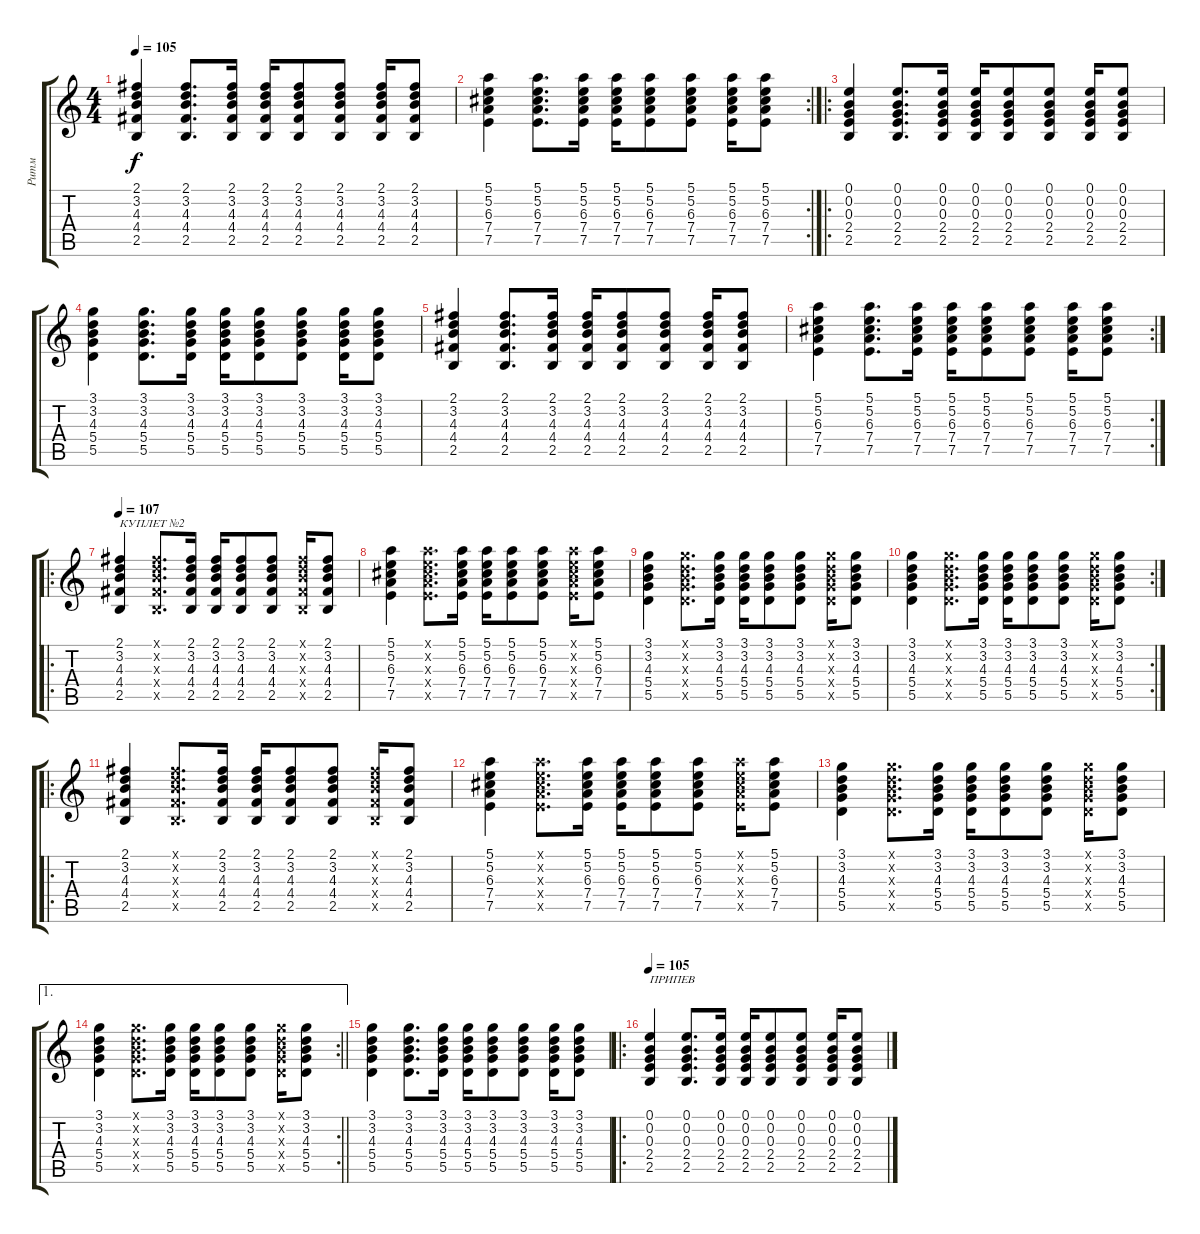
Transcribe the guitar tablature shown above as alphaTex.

\track ("Ритм" "Ритм") {instrument acousticguitarnylon}
\staff {score tabs}
\tuning (E4 B3 G3 D3 A2 E2) {hide}
\ts (4 4)
\tempo 105
\clef g2
\ks c
(2.1 3.2 4.3 4.4 2.5).4{dy f} (2.1 3.2 4.3 4.4 2.5).8{d} (2.1 3.2 4.3 4.4 2.5).16 (2.1 3.2 4.3 4.4 2.5).16 (2.1 3.2 4.3 4.4 2.5).8 (2.1 3.2 4.3 4.4 2.5).8 (2.1 3.2 4.3 4.4 2.5).16 (2.1 3.2 4.3 4.4 2.5).8 |
\rc 2
(5.1 5.2 6.3 7.4 7.5).4 (5.1 5.2 6.3 7.4 7.5).8{d} (5.1 5.2 6.3 7.4 7.5).16 (5.1 5.2 6.3 7.4 7.5).16 (5.1 5.2 6.3 7.4 7.5).8 (5.1 5.2 6.3 7.4 7.5).8 (5.1 5.2 6.3 7.4 7.5).16 (5.1 5.2 6.3 7.4 7.5).8 |
\ro
(0.1 0.2 0.3 2.4 2.5).4 (0.1 0.2 0.3 2.4 2.5).8{d} (0.1 0.2 0.3 2.4 2.5).16 (0.1 0.2 0.3 2.4 2.5).16 (0.1 0.2 0.3 2.4 2.5).8 (0.1 0.2 0.3 2.4 2.5).8 (0.1 0.2 0.3 2.4 2.5).16 (0.1 0.2 0.3 2.4 2.5).8 |
(3.1 3.2 4.3 5.4 5.5).4 (3.1 3.2 4.3 5.4 5.5).8{d} (3.1 3.2 4.3 5.4 5.5).16 (3.1 3.2 4.3 5.4 5.5).16 (3.1 3.2 4.3 5.4 5.5).8 (3.1 3.2 4.3 5.4 5.5).8 (3.1 3.2 4.3 5.4 5.5).16 (3.1 3.2 4.3 5.4 5.5).8 |
(2.1 3.2 4.3 4.4 2.5).4 (2.1 3.2 4.3 4.4 2.5).8{d} (2.1 3.2 4.3 4.4 2.5).16 (2.1 3.2 4.3 4.4 2.5).16 (2.1 3.2 4.3 4.4 2.5).8 (2.1 3.2 4.3 4.4 2.5).8 (2.1 3.2 4.3 4.4 2.5).16 (2.1 3.2 4.3 4.4 2.5).8 |
\rc 2
(5.1 5.2 6.3 7.4 7.5).4 (5.1 5.2 6.3 7.4 7.5).8{d} (5.1 5.2 6.3 7.4 7.5).16 (5.1 5.2 6.3 7.4 7.5).16 (5.1 5.2 6.3 7.4 7.5).8 (5.1 5.2 6.3 7.4 7.5).8 (5.1 5.2 6.3 7.4 7.5).16 (5.1 5.2 6.3 7.4 7.5).8 |
\ro
\tempo 107
(2.1 3.2 4.3 4.4 2.5).4{txt "КУПЛЕТ №2"} (2.1{x} 3.2{x} 4.3{x} 4.4{x} 2.5{x}).8{d} (2.1 3.2 4.3 4.4 2.5).16 (2.1 3.2 4.3 4.4 2.5).16 (2.1 3.2 4.3 4.4 2.5).8 (2.1 3.2 4.3 4.4 2.5).8 (2.1{x} 3.2{x} 4.3{x} 4.4{x} 2.5{x}).16 (2.1 3.2 4.3 4.4 2.5).8 |
(5.1 5.2 6.3 7.4 7.5).4 (5.1{x} 5.2{x} 6.3{x} 7.4{x} 7.5{x}).8{d} (5.1 5.2 6.3 7.4 7.5).16 (5.1 5.2 6.3 7.4 7.5).16 (5.1 5.2 6.3 7.4 7.5).8 (5.1 5.2 6.3 7.4 7.5).8 (5.1{x} 5.2{x} 6.3{x} 7.4{x} 7.5{x}).16 (5.1 5.2 6.3 7.4 7.5).8 |
(3.1 3.2 4.3 5.4 5.5).4 (3.1{x} 3.2{x} 4.3{x} 5.4{x} 5.5{x}).8{d} (3.1 3.2 4.3 5.4 5.5).16 (3.1 3.2 4.3 5.4 5.5).16 (3.1 3.2 4.3 5.4 5.5).8 (3.1 3.2 4.3 5.4 5.5).8 (3.1{x} 3.2{x} 4.3{x} 5.4{x} 5.5{x}).16 (3.1 3.2 4.3 5.4 5.5).8 |
\rc 2
(3.1 3.2 4.3 5.4 5.5).4 (3.1{x} 3.2{x} 4.3{x} 5.4{x} 5.5{x}).8{d} (3.1 3.2 4.3 5.4 5.5).16 (3.1 3.2 4.3 5.4 5.5).16 (3.1 3.2 4.3 5.4 5.5).8 (3.1 3.2 4.3 5.4 5.5).8 (3.1{x} 3.2{x} 4.3{x} 5.4{x} 5.5{x}).16 (3.1 3.2 4.3 5.4 5.5).8 |
\ro
(2.1 3.2 4.3 4.4 2.5).4 (2.1{x} 3.2{x} 4.3{x} 4.4{x} 2.5{x}).8{d} (2.1 3.2 4.3 4.4 2.5).16 (2.1 3.2 4.3 4.4 2.5).16 (2.1 3.2 4.3 4.4 2.5).8 (2.1 3.2 4.3 4.4 2.5).8 (2.1{x} 3.2{x} 4.3{x} 4.4{x} 2.5{x}).16 (2.1 3.2 4.3 4.4 2.5).8 |
(5.1 5.2 6.3 7.4 7.5).4 (5.1{x} 5.2{x} 6.3{x} 7.4{x} 7.5{x}).8{d} (5.1 5.2 6.3 7.4 7.5).16 (5.1 5.2 6.3 7.4 7.5).16 (5.1 5.2 6.3 7.4 7.5).8 (5.1 5.2 6.3 7.4 7.5).8 (5.1{x} 5.2{x} 6.3{x} 7.4{x} 7.5{x}).16 (5.1 5.2 6.3 7.4 7.5).8 |
(3.1 3.2 4.3 5.4 5.5).4 (3.1{x} 3.2{x} 4.3{x} 5.4{x} 5.5{x}).8{d} (3.1 3.2 4.3 5.4 5.5).16 (3.1 3.2 4.3 5.4 5.5).16 (3.1 3.2 4.3 5.4 5.5).8 (3.1 3.2 4.3 5.4 5.5).8 (3.1{x} 3.2{x} 4.3{x} 5.4{x} 5.5{x}).16 (3.1 3.2 4.3 5.4 5.5).8 |
\ae 1
\rc 2
\barLineRight lightlight
(3.1 3.2 4.3 5.4 5.5).4 (3.1{x} 3.2{x} 4.3{x} 5.4{x} 5.5{x}).8{d} (3.1 3.2 4.3 5.4 5.5).16 (3.1 3.2 4.3 5.4 5.5).16 (3.1 3.2 4.3 5.4 5.5).8 (3.1 3.2 4.3 5.4 5.5).8 (3.1{x} 3.2{x} 4.3{x} 5.4{x} 5.5{x}).16 (3.1 3.2 4.3 5.4 5.5).8 |
(3.1 3.2 4.3 5.4 5.5).4 (3.1 3.2 4.3 5.4 5.5).8{d} (3.1 3.2 4.3 5.4 5.5).16 (3.1 3.2 4.3 5.4 5.5).16 (3.1 3.2 4.3 5.4 5.5).8 (3.1 3.2 4.3 5.4 5.5).8 (3.1 3.2 4.3 5.4 5.5).16 (3.1 3.2 4.3 5.4 5.5).8 |
\ro
\tempo 105
(0.1 0.2 0.3 2.4 2.5).4{txt "ПРИПЕВ"} (0.1 0.2 0.3 2.4 2.5).8{d} (0.1 0.2 0.3 2.4 2.5).16 (0.1 0.2 0.3 2.4 2.5).16 (0.1 0.2 0.3 2.4 2.5).8 (0.1 0.2 0.3 2.4 2.5).8 (0.1 0.2 0.3 2.4 2.5).16 (0.1 0.2 0.3 2.4 2.5).8
